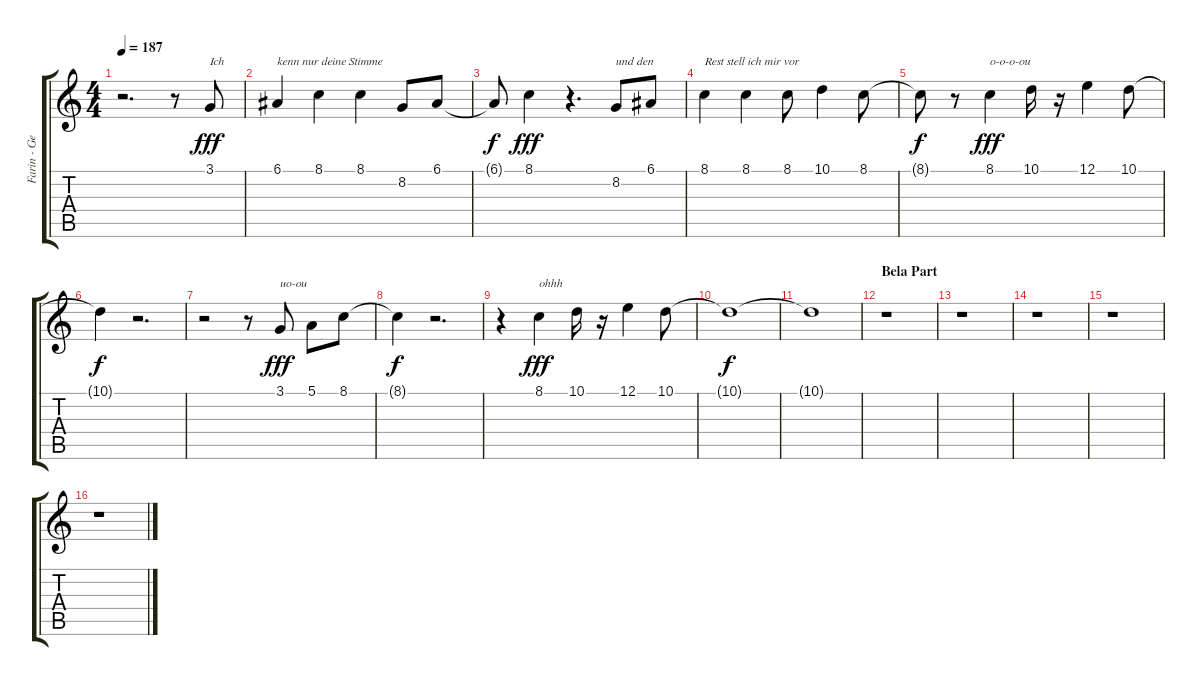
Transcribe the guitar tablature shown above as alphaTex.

\track ("Farin - Gesang" "Farin - Ge") {instrument tenorsax}
\staff {score tabs}
\tuning (E4 B3 G3 D3 A2 E2) {hide}
\ts (4 4)
\tempo 187
\clef g2
\ks c
r.2{d dy f} r.8 3.1.8{txt "Ich" dy fff} |
6.1.4{txt "kenn nur deine Stimme"} 8.1.4 8.1.4 8.2.8 6.1.8 |
6.1{t}.8{dy f} 8.1.4{dy fff} r.4{d} 8.2.8{txt "und den"} 6.1.8 |
8.1.4{txt "Rest stell ich mir vor"} 8.1.4 8.1.8 10.1.4 8.1.8 |
8.1{t}.8{dy f} r.8 8.1.4{txt "o-o-o-ou" dy fff} 10.1.16 r.16 12.1.4 10.1.8 |
10.1{t}.4{dy f} r.2{d} |
r.2 r.8 3.1.8{txt "uo-ou" dy fff} 5.1.8 8.1.8 |
8.1{t}.4{dy f} r.2{d} |
r.4 8.1.4{txt "ohhh" dy fff} 10.1.16 r.16 12.1.4 10.1.8 |
10.1{t}.1{dy f} |
10.1{t}.1 |
\section ("" "Bela Part")
r.1 |
r.1 |
r.1 |
r.1 |
r.1
